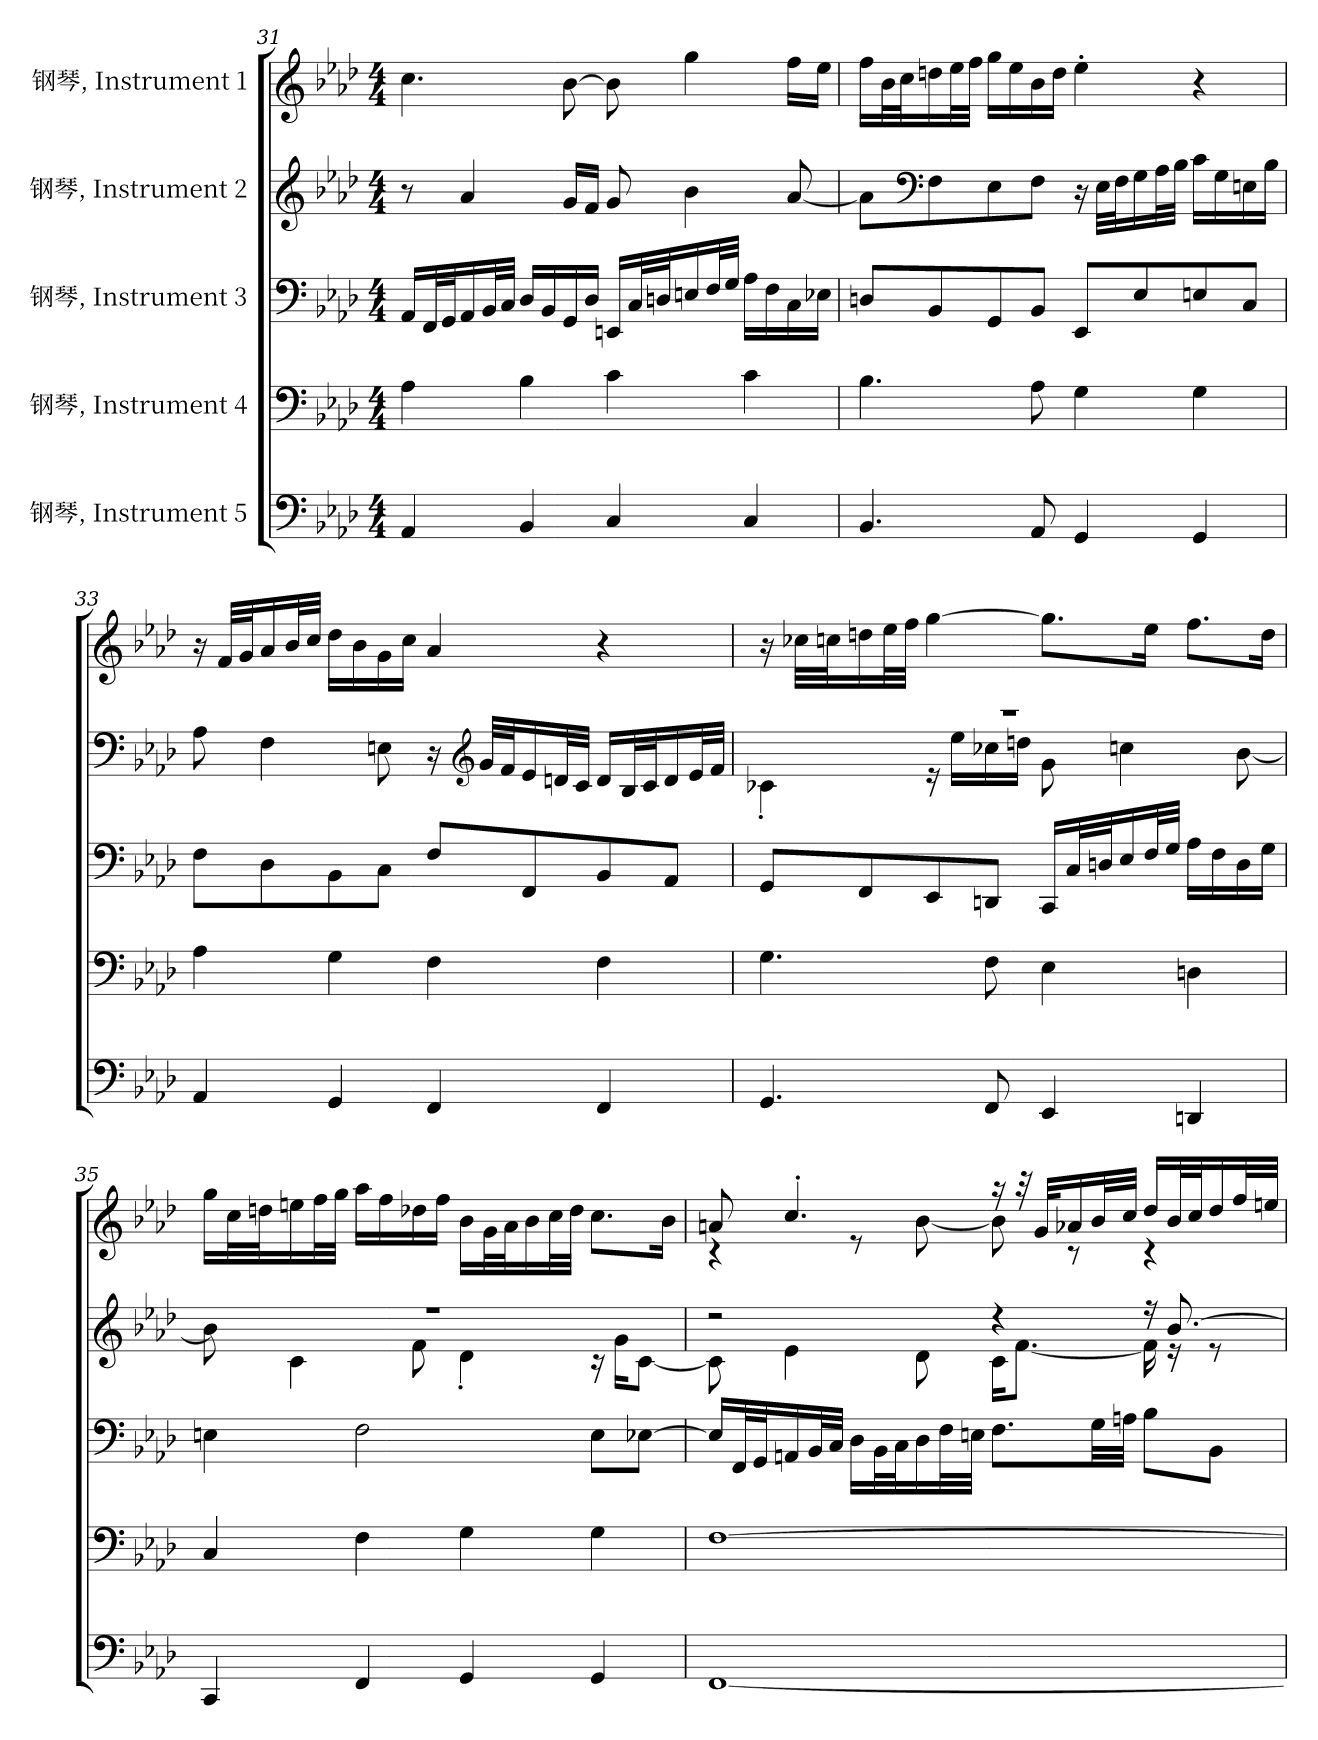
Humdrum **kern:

**kern	**kern	**kern	**kern	**kern
*part5	*part4	*part3	*part2	*part1
*staff5	*staff4	*staff3	*staff2	*staff1
*I"钢琴, Instrument 5	*I"钢琴, Instrument 4	*I"钢琴, Instrument 3	*I"钢琴, Instrument 2	*I"钢琴, Instrument 1
!!LO:LB:g=z
*clefF4	*clefF4	*clefF4	*clefG2	*clefG2
*k[b-e-a-d-]	*k[b-e-a-d-]	*k[b-e-a-d-]	*k[b-e-a-d-]	*k[b-e-a-d-]
*M4/4	*M4/4	*M4/4	*M4/4	*M4/4
=31	=31	=31	=31	=31
4AA-/	4A-\	16AA-/LL	8r	4.cc\
.	.	32FF/L	.	.
.	.	32GG/J	.	.
.	.	16AA-/	4a-/	.
.	.	32BB-/L	.	.
.	.	32C/JJJ	.	.
4BB-/	4B-\	16D-/LL	.	.
.	.	16BB-/	.	.
.	.	16GG/	16g/LL	[8b-\
.	.	16D-/JJ	16f/JJ	.
4C/	4c\	16EEn/LL	8g/	8b-\]
.	.	32C/L	.	.
.	.	32Dn/J	.	.
.	.	16En/	4b-\	4gg\
.	.	32F/L	.	.
.	.	32G/JJJ	.	.
4C/	4c\	16A-\LL	.	.
.	.	16F\	.	.
.	.	16C\	[8a-/	16ff\LL
.	.	16E-X\JJ	.	16ee-\JJ
=32	=32	=32	=32	=32
4.BB-/	4.B-\	8Dn/L	8a-\L]	16ff\LL
.	.	.	.	32b-\L
.	.	.	.	32cc\J
*	*	*	*clefF4	*
.	.	8BB-/	8F\	16ddn\
.	.	.	.	32ee-\L
.	.	.	.	32ff\JJJ
.	.	8GG/	8E-\	16gg\LL
.	.	.	.	16ee-\
8AA-/	8A-\	8BB-/J	8F\J	16b-\
.	.	.	.	16dd\JJ
4GG/	4G\	8EE-/L	16r	4ee-'\
.	.	.	32E-\LLL	.
.	.	.	32F\J	.
.	.	8E-/	16G\	.
.	.	.	32A-\L	.
.	.	.	32B-\JJJ	.
4GG/	4G\	8En/	16c\LL	4r
.	.	.	16G\	.
.	.	8C/J	16En\	.
.	.	.	16B-\JJ	.
!!LO:PB:g=z
=33	=33	=33	=33	=33
4AA-/	4A-\	8F\L	8A-\	16r
.	.	.	.	32f/LLL
.	.	.	.	32g/J
.	.	8D-\	4F\	16a-/
.	.	.	.	32b-/L
.	.	.	.	32cc/JJJ
4GG/	4G\	8BB-\	.	16dd-\LL
.	.	.	.	16b-\
.	.	8C\J	8En\	16g\
.	.	.	.	16cc\JJ
4FF/	4F\	8F/L	16r	4a-/
*	*	*	*clefG2	*
.	.	.	32g/LLL	.
.	.	.	32f/J	.
.	.	8FF/	16e-/	.
.	.	.	32dn/L	.
.	.	.	32c/JJJ	.
4FF/	4F\	8BB-/	16d/LL	4r
.	.	.	32B-/L	.
.	.	.	32c/J	.
.	.	8AA-/J	16d/	.
.	.	.	32e-/L	.
.	.	.	32f/JJJ	.
!!LO:LB:g=z
=34	=34	=34	=34	=34
*	*	*	*^	*
4.GG/	4.G\	8GG/L	1r	4c-X'\	16r
.	.	.	.	.	32cc-X\LLL
.	.	.	.	.	32ccn\J
.	.	8FF/	.	.	16ddn\
.	.	.	.	.	32ee-\L
.	.	.	.	.	32ff\JJJ
.	.	8EE-/	.	16r	[4gg\
.	.	.	.	16ee-\LL	.
8FF/	8F\	8DDn/J	.	16cc-X\	.
.	.	.	.	16ddn\JJ	.
4EE-/	4E-\	16CC/LL	.	8g\	8.gg\L]
.	.	32C/L	.	.	.
.	.	32Dn/J	.	.	.
.	.	16E-/	.	4ccn\	.
.	.	32F/L	.	.	16ee-\Jk
.	.	32G/JJJ	.	.	.
4DDn/	4Dn\	16A-\LL	.	.	8.ff\L
.	.	16F\	.	.	.
.	.	16D\	.	[8b-\	.
.	.	16G\JJ	.	.	16dd\Jk
!!LO:PB:g=z
=35	=35	=35	=35	=35	=35
4CC/	4C/	4En\	1r	8b-\]	16gg\LL
.	.	.	.	.	32cc\L
.	.	.	.	.	32ddn\J
.	.	.	.	4c\	16een\
.	.	.	.	.	32ff\L
.	.	.	.	.	32gg\JJJ
4FF/	4F\	2F\	.	.	16aa-\LL
.	.	.	.	.	16ff\
.	.	.	.	8f\	16dd-X\
.	.	.	.	.	16ff\JJ
4GG/	4G\	.	.	4d-'\	16b-\LL
.	.	.	.	.	32g\L
.	.	.	.	.	32a-\J
.	.	.	.	.	16b-\
.	.	.	.	.	32cc\L
.	.	.	.	.	32dd-\JJJ
4GG/	4G\	8E\L	.	16r	8.cc\L
.	.	.	.	16g\KL	.
.	.	[8E-X\J	.	[8c\J	.
.	.	.	.	.	16b-\Jk
!!LO:LB:g=z
=36	=36	=36	=36	=36	=36
*	*	*	*	*	*^
[1FF	[1F	16E-/LL]	2r	8c\]	8an/	4r
.	.	32FF/L	.	.	.	.
.	.	32GG/J	.	.	.	.
.	.	16AAn/	.	4e-\	4.cc'/	.
.	.	32BB-/L	.	.	.	.
.	.	32C/JJJ	.	.	.	.
.	.	16D-\LL	.	.	.	8r
.	.	32BB-\L	.	.	.	.
.	.	32C\J	.	.	.	.
.	.	16D-\	.	8d-\	.	[8b-\
.	.	32F\L	.	.	.	.
.	.	32En\JJJ	.	.	.	.
.	.	8.F\L	4r	16c\KL	16r	8b-\]
.	.	.	.	[8.f\J	32r	.
.	.	.	.	.	32g/KLL	.
.	.	.	.	.	16a-X/	8r
.	.	32G\LL	.	.	32b-/L	.
.	.	32An\JJJ	.	.	32cc/JJJ	.
.	.	8B-\L	16r	16f\]	16dd-/LL	4r
.	.	.	[8.b-/	16r	32b-/L	.
.	.	.	.	.	32cc/J	.
.	.	8BB-\J	.	8r	16dd-/	.
.	.	.	.	.	32ff/L	.
.	.	.	.	.	32een/JJJ	.
*	*	*	*v	*v	*	*
*	*	*	*	*v	*v
=	=	=	=	=
*-	*-	*-	*-	*-
